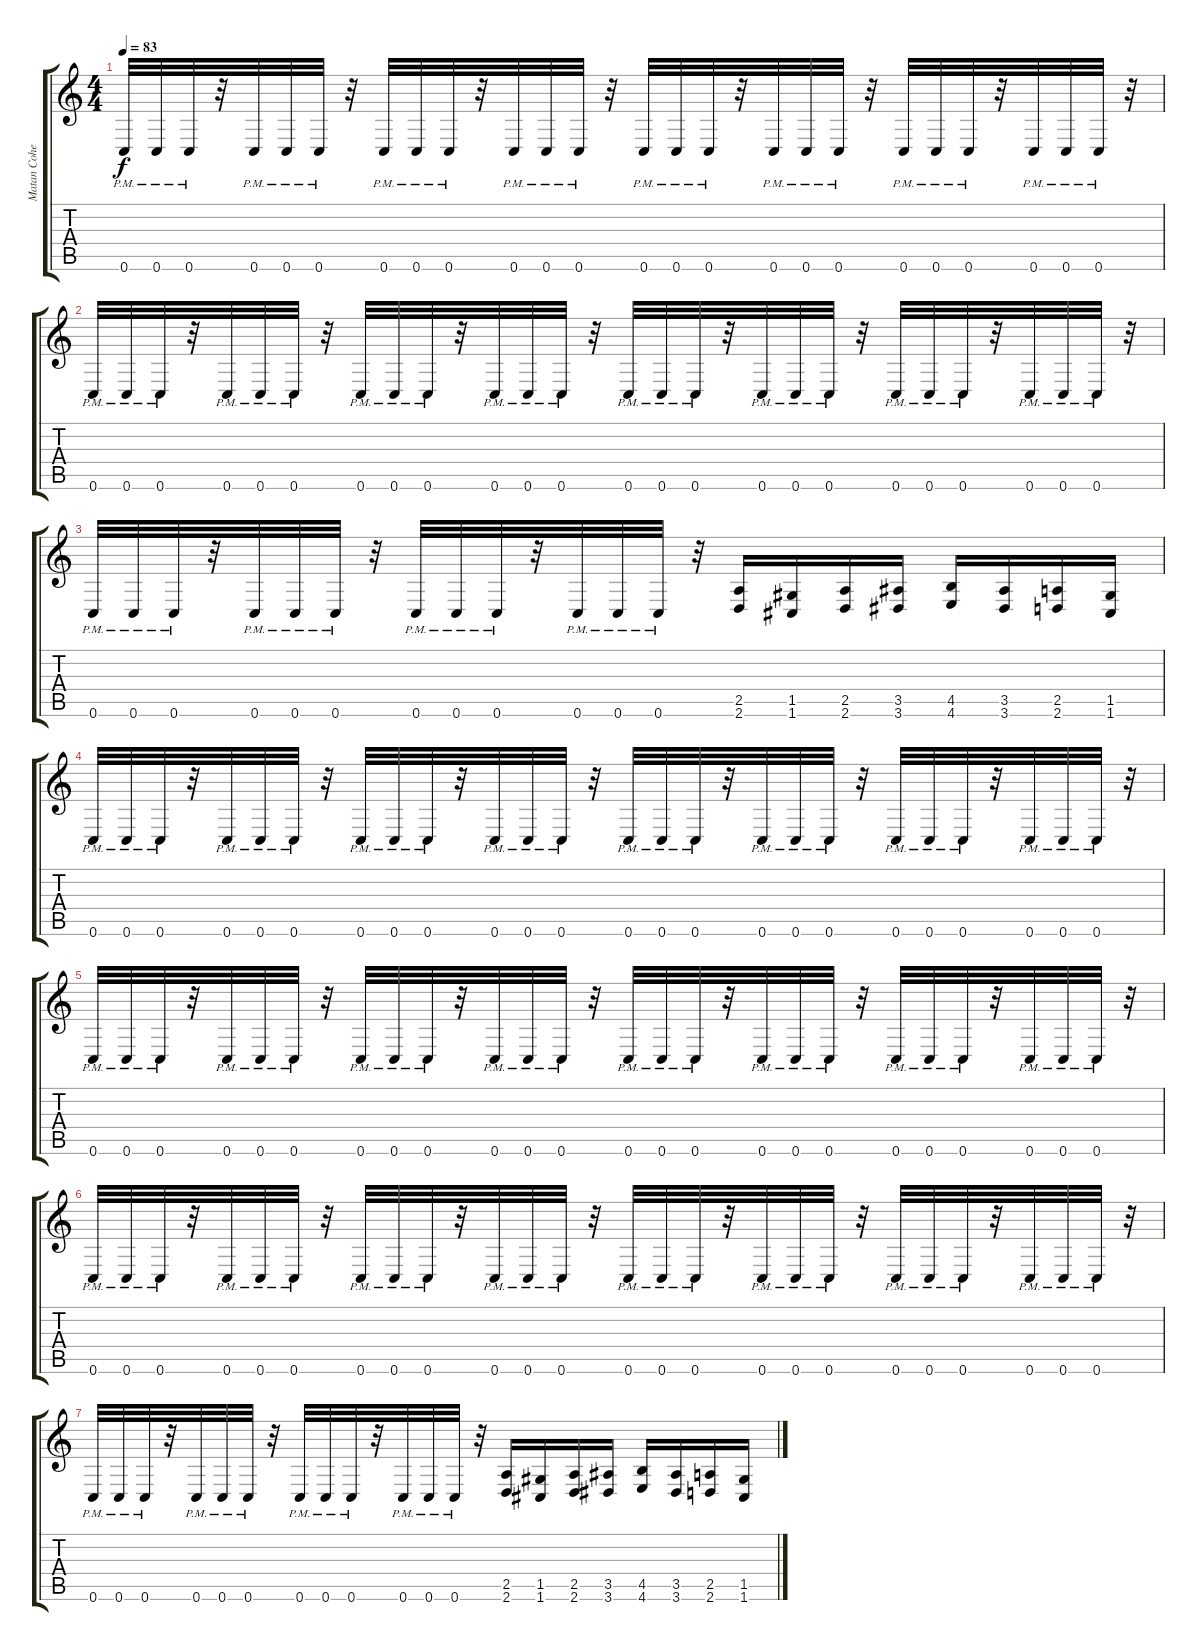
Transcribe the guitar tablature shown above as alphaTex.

\track ("Matan Cohen" "Matan Cohe") {instrument distortionguitar}
\staff {score tabs}
\tuning (D4 A3 F3 C3 G2 C2) {hide}
\ts (4 4)
\tempo 83
\clef g2
\ks c
0.6{pm}.32{dy f} 0.6{pm}.32 0.6{pm}.32 r.32 0.6{pm}.32 0.6{pm}.32 0.6{pm}.32 r.32 0.6{pm}.32 0.6{pm}.32 0.6{pm}.32 r.32 0.6{pm}.32 0.6{pm}.32 0.6{pm}.32 r.32 0.6{pm}.32 0.6{pm}.32 0.6{pm}.32 r.32 0.6{pm}.32 0.6{pm}.32 0.6{pm}.32 r.32 0.6{pm}.32 0.6{pm}.32 0.6{pm}.32 r.32 0.6{pm}.32 0.6{pm}.32 0.6{pm}.32 r.32 |
0.6{pm}.32 0.6{pm}.32 0.6{pm}.32 r.32 0.6{pm}.32 0.6{pm}.32 0.6{pm}.32 r.32 0.6{pm}.32 0.6{pm}.32 0.6{pm}.32 r.32 0.6{pm}.32 0.6{pm}.32 0.6{pm}.32 r.32 0.6{pm}.32 0.6{pm}.32 0.6{pm}.32 r.32 0.6{pm}.32 0.6{pm}.32 0.6{pm}.32 r.32 0.6{pm}.32 0.6{pm}.32 0.6{pm}.32 r.32 0.6{pm}.32 0.6{pm}.32 0.6{pm}.32 r.32 |
0.6{pm}.32 0.6{pm}.32 0.6{pm}.32 r.32 0.6{pm}.32 0.6{pm}.32 0.6{pm}.32 r.32 0.6{pm}.32 0.6{pm}.32 0.6{pm}.32 r.32 0.6{pm}.32 0.6{pm}.32 0.6{pm}.32 r.32 (2.5 2.6).16 (1.5 1.6).16 (2.5 2.6).16 (3.5 3.6).16 (4.5 4.6).16 (3.5 3.6).16 (2.5 2.6).16 (1.5 1.6).16 |
0.6{pm}.32 0.6{pm}.32 0.6{pm}.32 r.32 0.6{pm}.32 0.6{pm}.32 0.6{pm}.32 r.32 0.6{pm}.32 0.6{pm}.32 0.6{pm}.32 r.32 0.6{pm}.32 0.6{pm}.32 0.6{pm}.32 r.32 0.6{pm}.32 0.6{pm}.32 0.6{pm}.32 r.32 0.6{pm}.32 0.6{pm}.32 0.6{pm}.32 r.32 0.6{pm}.32 0.6{pm}.32 0.6{pm}.32 r.32 0.6{pm}.32 0.6{pm}.32 0.6{pm}.32 r.32 |
0.6{pm}.32 0.6{pm}.32 0.6{pm}.32 r.32 0.6{pm}.32 0.6{pm}.32 0.6{pm}.32 r.32 0.6{pm}.32 0.6{pm}.32 0.6{pm}.32 r.32 0.6{pm}.32 0.6{pm}.32 0.6{pm}.32 r.32 0.6{pm}.32 0.6{pm}.32 0.6{pm}.32 r.32 0.6{pm}.32 0.6{pm}.32 0.6{pm}.32 r.32 0.6{pm}.32 0.6{pm}.32 0.6{pm}.32 r.32 0.6{pm}.32 0.6{pm}.32 0.6{pm}.32 r.32 |
0.6{pm}.32 0.6{pm}.32 0.6{pm}.32 r.32 0.6{pm}.32 0.6{pm}.32 0.6{pm}.32 r.32 0.6{pm}.32 0.6{pm}.32 0.6{pm}.32 r.32 0.6{pm}.32 0.6{pm}.32 0.6{pm}.32 r.32 0.6{pm}.32 0.6{pm}.32 0.6{pm}.32 r.32 0.6{pm}.32 0.6{pm}.32 0.6{pm}.32 r.32 0.6{pm}.32 0.6{pm}.32 0.6{pm}.32 r.32 0.6{pm}.32 0.6{pm}.32 0.6{pm}.32 r.32 |
0.6{pm}.32 0.6{pm}.32 0.6{pm}.32 r.32 0.6{pm}.32 0.6{pm}.32 0.6{pm}.32 r.32 0.6{pm}.32 0.6{pm}.32 0.6{pm}.32 r.32 0.6{pm}.32 0.6{pm}.32 0.6{pm}.32 r.32 (2.5 2.6).16 (1.5 1.6).16 (2.5 2.6).16 (3.5 3.6).16 (4.5 4.6).16 (3.5 3.6).16 (2.5 2.6).16 (1.5 1.6).16
